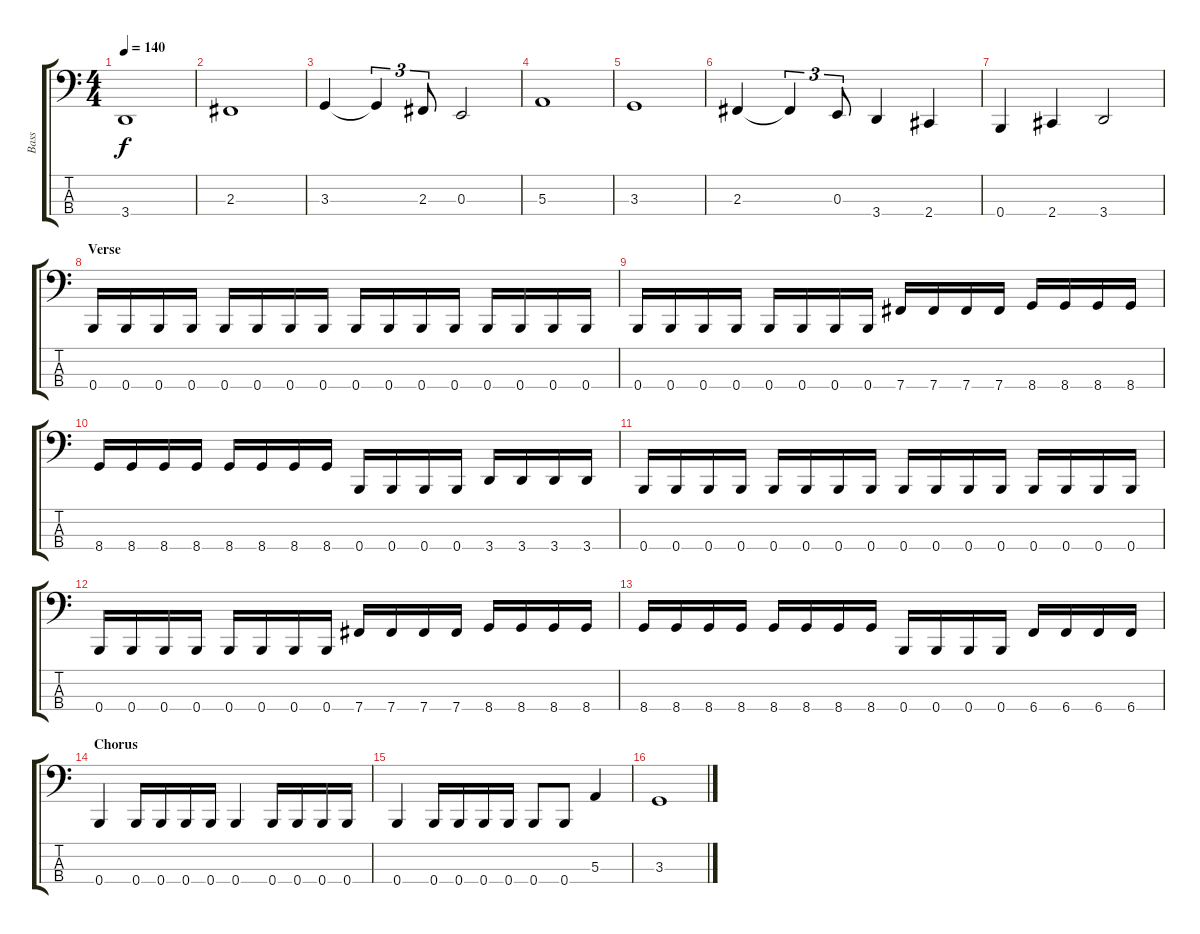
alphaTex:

\track ("Bass " "Bass ") {instrument electricbasspick}
\staff {score tabs}
\tuning (D2 A1 E1 B0) {hide}
\ts (4 4)
\tempo 140
\clef f4
\ks c
3.4.1{dy f} |
2.3.1 |
3.3.4 3.3{t}.4{tu (3 2)} 2.3.8{tu (3 2)} 0.3.2 |
5.3.1 |
3.3.1 |
2.3.4 2.3{t}.4{tu (3 2)} 0.3.8{tu (3 2)} 3.4.4 2.4.4 |
0.4.4 2.4.4 3.4.2 |
\section ("" "Verse")
0.4.16 0.4.16 0.4.16 0.4.16 0.4.16 0.4.16 0.4.16 0.4.16 0.4.16 0.4.16 0.4.16 0.4.16 0.4.16 0.4.16 0.4.16 0.4.16 |
0.4.16 0.4.16 0.4.16 0.4.16 0.4.16 0.4.16 0.4.16 0.4.16 7.4.16 7.4.16 7.4.16 7.4.16 8.4.16 8.4.16 8.4.16 8.4.16 |
8.4.16 8.4.16 8.4.16 8.4.16 8.4.16 8.4.16 8.4.16 8.4.16 0.4.16 0.4.16 0.4.16 0.4.16 3.4.16 3.4.16 3.4.16 3.4.16 |
0.4.16 0.4.16 0.4.16 0.4.16 0.4.16 0.4.16 0.4.16 0.4.16 0.4.16 0.4.16 0.4.16 0.4.16 0.4.16 0.4.16 0.4.16 0.4.16 |
0.4.16 0.4.16 0.4.16 0.4.16 0.4.16 0.4.16 0.4.16 0.4.16 7.4.16 7.4.16 7.4.16 7.4.16 8.4.16 8.4.16 8.4.16 8.4.16 |
8.4.16 8.4.16 8.4.16 8.4.16 8.4.16 8.4.16 8.4.16 8.4.16 0.4.16 0.4.16 0.4.16 0.4.16 6.4.16 6.4.16 6.4.16 6.4.16 |
\section ("" "Chorus")
0.4.4 0.4.16 0.4.16 0.4.16 0.4.16 0.4.4 0.4.16 0.4.16 0.4.16 0.4.16 |
0.4.4 0.4.16 0.4.16 0.4.16 0.4.16 0.4.8 0.4.8 5.3.4 |
3.3.1
